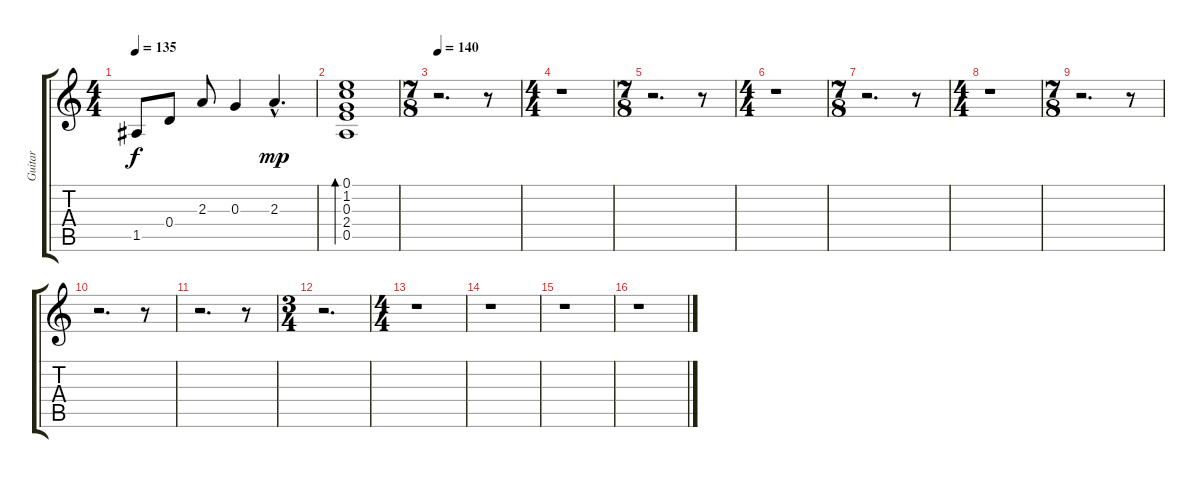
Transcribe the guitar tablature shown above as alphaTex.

\track ("Guitar" "Guitar") {instrument electricguitarclean}
\staff {score tabs}
\tuning (E4 B3 G3 D3 A2 E2) {hide}
\ts (4 4)
\tempo 135
\clef g2
\ks c
1.5.8{dy f} 0.4.8 2.3.8 0.3.4 2.3{hac}.4{d dy mp} |
(0.1 1.2 0.3 2.4 0.5).1{bd 60} |
\ts (7 8)
\tempo 140
r.2{d} r.8 |
\ts (4 4)
r.1 |
\ts (7 8)
r.2{d} r.8 |
\ts (4 4)
r.1 |
\ts (7 8)
r.2{d} r.8 |
\ts (4 4)
r.1 |
\ts (7 8)
r.2{d} r.8 |
r.2{d} r.8 |
r.2{d} r.8 |
\ts (3 4)
r.2{d} |
\ts (4 4)
r.1 |
r.1 |
r.1 |
r.1
